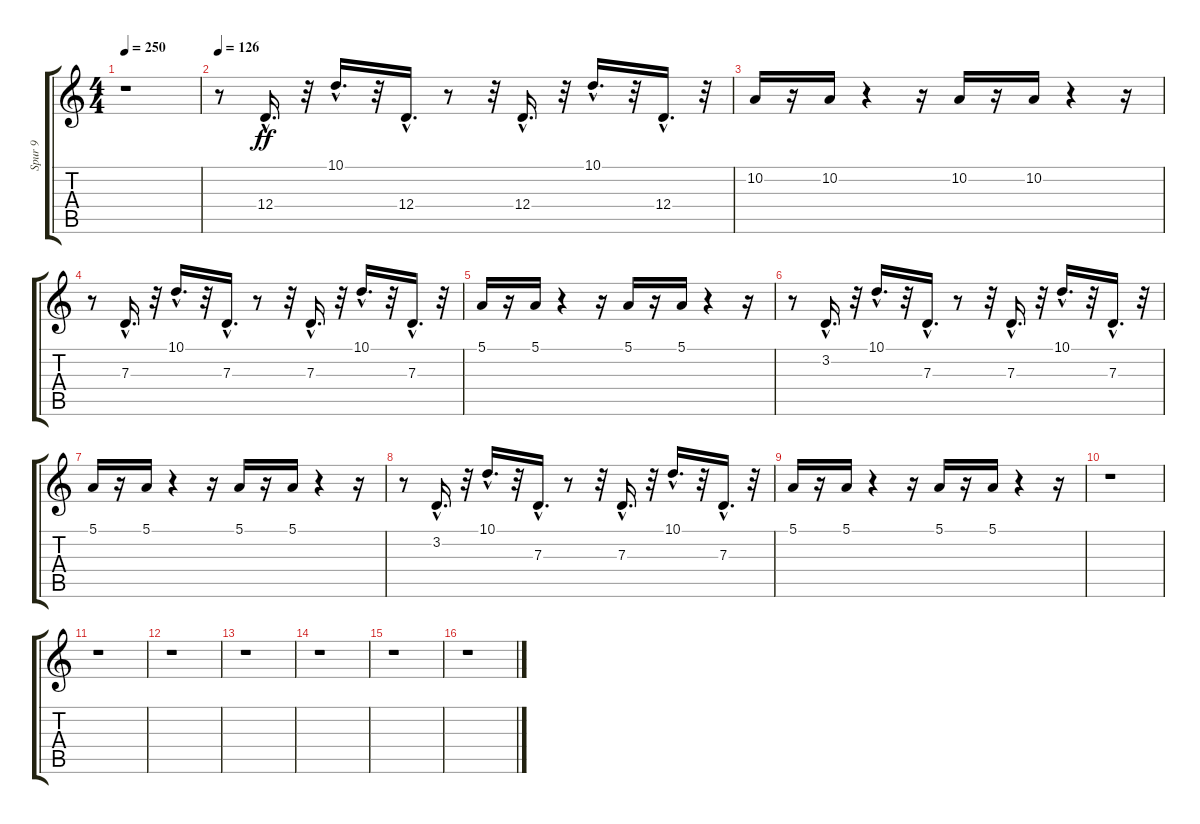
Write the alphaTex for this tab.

\track ("Spur 9" "Spur 9") {instrument lead2sawtooth}
\staff {score tabs}
\tuning (E4 B3 G3 D3 A2 E2) {hide}
\ts (4 4)
\tempo 250
\clef g2
\ks c
r.1{dy ff instrument lead2sawtooth} |
\tempo 126
r.8 12.4{hac}.16{d} r.32 10.1{hac}.16{d} r.32 12.4{hac}.16{d} r.8 r.32 12.4{hac}.16{d} r.32 10.1{hac}.16{d} r.32 12.4{hac}.16{d} r.32 |
10.2.16 r.16 10.2.16 r.4 r.16 10.2.16 r.16 10.2.16 r.4 r.16 |
r.8 7.3{hac}.16{d} r.32 10.1{hac}.16{d} r.32 7.3{hac}.16{d} r.8 r.32 7.3{hac}.16{d} r.32 10.1{hac}.16{d} r.32 7.3{hac}.16{d} r.32 |
5.1.16 r.16 5.1.16 r.4 r.16 5.1.16 r.16 5.1.16 r.4 r.16 |
r.8 3.2{hac}.16{d} r.32 10.1{hac}.16{d} r.32 7.3{hac}.16{d} r.8 r.32 7.3{hac}.16{d} r.32 10.1{hac}.16{d} r.32 7.3{hac}.16{d} r.32 |
5.1.16 r.16 5.1.16 r.4 r.16 5.1.16 r.16 5.1.16 r.4 r.16 |
r.8 3.2{hac}.16{d} r.32 10.1{hac}.16{d} r.32 7.3{hac}.16{d} r.8 r.32 7.3{hac}.16{d} r.32 10.1{hac}.16{d} r.32 7.3{hac}.16{d} r.32 |
5.1.16 r.16 5.1.16 r.4 r.16 5.1.16 r.16 5.1.16 r.4 r.16 |
r.1 |
r.1 |
r.1 |
r.1 |
r.1 |
r.1 |
r.1
